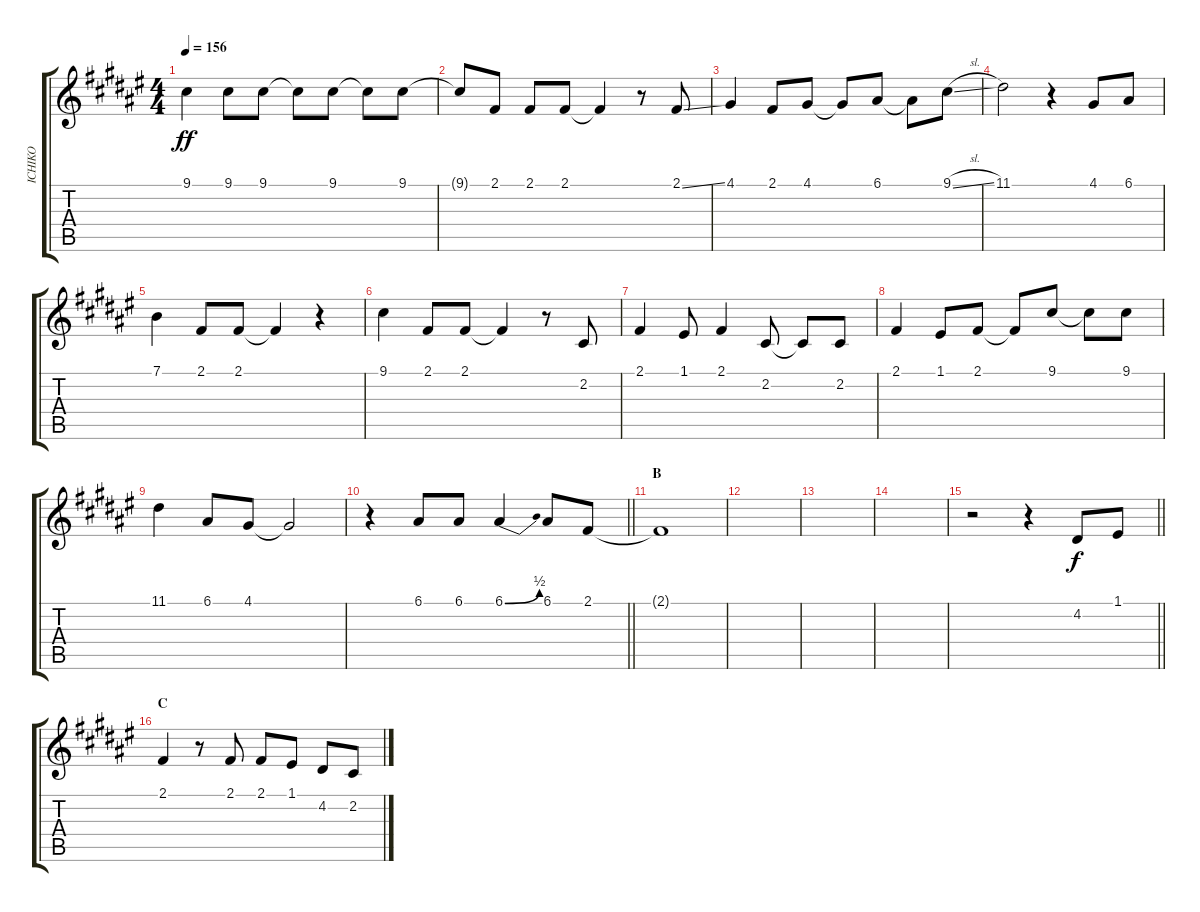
\track ("ICHIKO" "ICHIKO") {instrument flute}
\staff {score tabs}
\tuning (E4 B3 G3 D3 A2 E2) {hide}
\ts (4 4)
\tempo 156
\clef g2
\ks f#
9.1.4{dy ff} 9.1.8 9.1.8 9.1{t}.8 9.1.8 9.1{t}.8 9.1.8 |
9.1{t}.8 2.1.8 2.1.8 2.1.8 2.1{t}.4 r.8 2.1{ss}.8 |
4.1.4 2.1.8 4.1.8 4.1{t}.8 6.1.8 6.1{t}.8 9.1{sl}.8 |
11.1.2 r.4 4.1.8 6.1.8 |
7.1.4 2.1.8 2.1.8 2.1{t}.4 r.4 |
9.1.4 2.1.8 2.1.8 2.1{t}.4 r.8 2.2.8 |
2.1.4 1.1.8 2.1.4 2.2.8 2.2{t}.8 2.2.8 |
2.1.4 1.1.8 2.1.8 2.1{t}.8 9.1.8 9.1{t}.8 9.1.8 |
11.1.4 6.1.8 4.1.8 4.1{t}.2 |
\barLineRight lightlight
r.4 6.1.8 6.1.8 6.1{be (bend 0 0 60 2)}.4 6.1.8 2.1.8 |
\section ("" "B")
2.1{t}.1 |
|
|
|
\barLineRight lightlight
r.2 r.4 4.2.8{dy f} 1.1.8 |
\section ("" "C")
2.1.4 r.8 2.1.8 2.1.8 1.1.8 4.2.8 2.2.8
